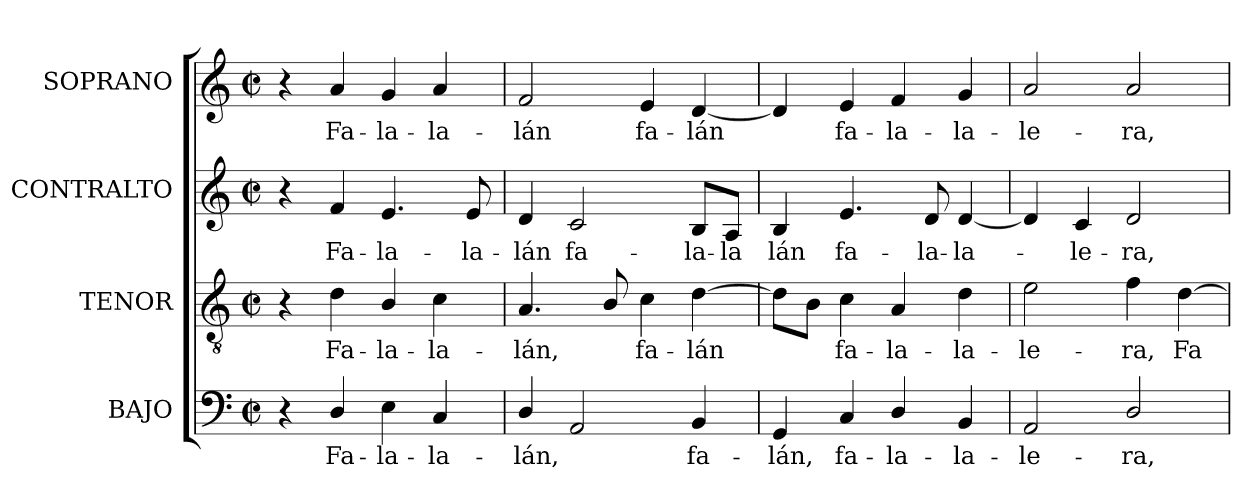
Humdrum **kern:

**kern	**text	**kern	**text	**kern	**text	**kern	**text
*part4	*part4	*part3	*part3	*part2	*part2	*part1	*part1
*staff4	*staff4	*staff3	*staff3	*staff2	*staff2	*staff1	*staff1
*I"BAJO	*	*I"TENOR	*	*I"CONTRALTO	*	*I"SOPRANO	*
*I'B.	*	*I'T.	*	*I'A.	*	*I'S.	*
!!LO:PB:g=z
*clefF4	*	*clefGv2	*	*clefG2	*	*clefG2	*
*	*	*ITrd7c12	*	*	*	*	*
*k[]	*	*k[]	*	*k[]	*	*k[]	*
*C:	*	*C:	*	*C:	*	*C:	*
*M2/2	*	*M2/2	*	*M2/2	*	*M2/2	*
*met(c|)	*	*met(c|)	*	*met(c|)	*	*met(c|)	*
=1	=1	=1	=1	=1	=1	=1	=1
4r	.	4r	.	4r	.	4r	.
!	!LO:LY:b:color=#000000	!	!	!	!	!	!
!	!	!	!LO:LY:b:color=#000000	!	!	!	!
!	!	!	!	!	!LO:LY:b:color=#000000	!	!
!	!	!	!	!	!	!	!LO:LY:b:color=#000000
4Di/	Fa-	4Di\	Fa-	4fi/	Fa-	4ai/	Fa-
!	!LO:LY:b:color=#000000	!	!	!	!	!	!
!	!	!	!LO:LY:b:color=#000000	!	!	!	!
!	!	!	!	!	!LO:LY:b:color=#000000	!	!
!	!	!	!	!	!	!	!LO:LY:b:color=#000000
4Ei\	-la-	4BBi/	-la-	4.ei/	-la-	4gi/	-la-
!	!LO:LY:b:color=#000000	!	!	!	!	!	!
!	!	!	!LO:LY:b:color=#000000	!	!	!	!
!	!	!	!	!	!	!	!LO:LY:b:color=#000000
4Ci/	-la-	4Ci\	-la-	.	.	4ai/	-la-
!	!	!	!	!	!LO:LY:b:color=#000000	!	!
.	.	.	.	8ei/	-la-	.	.
=2	=2	=2	=2	=2	=2	=2	=2
!	!LO:LY:b:color=#000000	!	!	!	!	!	!
!	!	!	!LO:LY:b:color=#000000	!	!	!	!
!	!	!	!	!	!LO:LY:b:color=#000000	!	!
!	!	!	!	!	!	!	!LO:LY:b:color=#000000
4Di/	-lán,	4.AAi/	-lán,	4di/	-lán	2fi/	-lán
!	!	!	!	!	!LO:LY:b:color=#000000	!	!
2AAi/	.	.	.	2ci/	fa-	.	.
.	.	8BBi/	.	.	.	.	.
!	!	!	!LO:LY:b:color=#000000	!	!	!	!
!	!	!	!	!	!	!	!LO:LY:b:color=#000000
.	.	4Ci\	fa-	.	.	4ei/	fa-
!	!LO:LY:b:color=#000000	!	!	!	!	!	!
!	!	!	!LO:LY:b:color=#000000	!	!	!	!
!	!	!	!	!	!LO:LY:b:color=#000000	!	!
!	!	!	!	!	!	!	!LO:LY:b:color=#000000
4BBi/	fa-	[4Di\	-lán	8Bi/L	-la-	[4di/	-lán
!	!	!	!	!	!LO:LY:b:color=#000000	!	!
.	.	.	.	8Ai/J	-la	.	.
=3	=3	=3	=3	=3	=3	=3	=3
!	!LO:LY:b:color=#000000	!	!	!	!	!	!
!	!	!	!	!	!LO:LY:b:color=#000000	!	!
4GGi/	-lán,	8Di\L]	.	4Bi/	lán	4di/]	.
.	.	8BBi\J	.	.	.	.	.
!	!LO:LY:b:color=#000000	!	!	!	!	!	!
!	!	!	!LO:LY:b:color=#000000	!	!	!	!
!	!	!	!	!	!LO:LY:b:color=#000000	!	!
!	!	!	!	!	!	!	!LO:LY:b:color=#000000
4Ci/	fa-	4Ci\	fa-	4.ei/	fa-	4ei/	fa-
!	!LO:LY:b:color=#000000	!	!	!	!	!	!
!	!	!	!LO:LY:b:color=#000000	!	!	!	!
!	!	!	!	!	!	!	!LO:LY:b:color=#000000
4Di/	-la-	4AAi/	-la-	.	.	4fi/	-la-
!	!	!	!	!	!LO:LY:b:color=#000000	!	!
.	.	.	.	8di/	-la-	.	.
!	!LO:LY:b:color=#000000	!	!	!	!	!	!
!	!	!	!LO:LY:b:color=#000000	!	!	!	!
!	!	!	!	!	!LO:LY:b:color=#000000	!	!
!	!	!	!	!	!	!	!LO:LY:b:color=#000000
4BBi/	-la-	4Di\	-la-	[4di/	-la-	4gi/	-la-
=4	=4	=4	=4	=4	=4	=4	=4
!	!LO:LY:b:color=#000000	!	!	!	!	!	!
!	!	!	!LO:LY:b:color=#000000	!	!	!	!
!	!	!	!	!	!	!	!LO:LY:b:color=#000000
2AAi/	-le-	2Ei\	-le-	4di/]	.	2ai/	-le-
!	!	!	!	!	!LO:LY:b:color=#000000	!	!
.	.	.	.	4ci/	-le-	.	.
!	!LO:LY:b:color=#000000	!	!	!	!	!	!
!	!	!	!LO:LY:b:color=#000000	!	!	!	!
!	!	!	!	!	!LO:LY:b:color=#000000	!	!
!	!	!	!	!	!	!	!LO:LY:b:color=#000000
2Di/	-ra,	4Fi\	-ra,	2di/	-ra,	2ai/	-ra,
!	!	!	!LO:LY:b:color=#000000	!	!	!	!
.	.	[4Di\	Fa-	.	.	.	.
=	=	=	=	=	=	=	=
*-	*-	*-	*-	*-	*-	*-	*-
